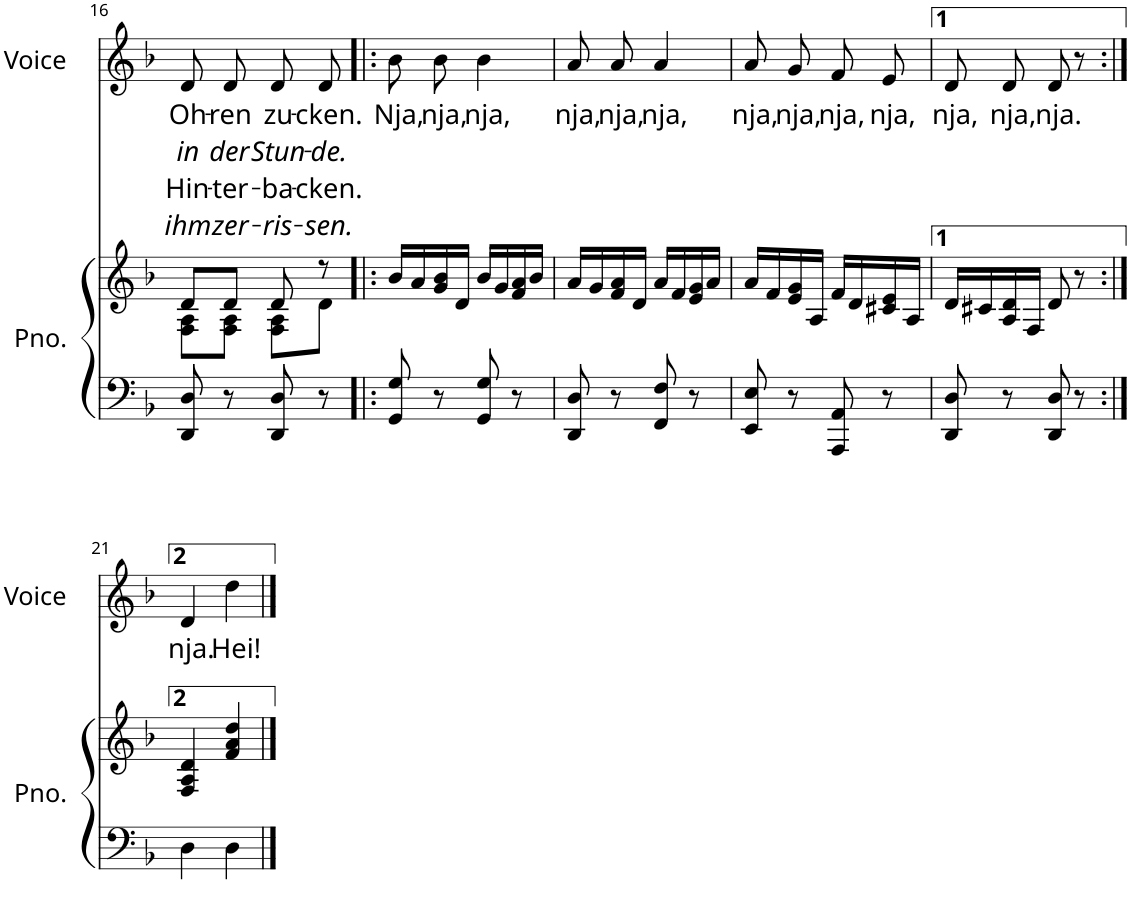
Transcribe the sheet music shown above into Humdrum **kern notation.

**kern	**kern	**kern	**text	**text	**text	**text
*part2	*part2	*part1	*part1	*part1	*part1	*part1
*staff3	*staff2	*staff1	*staff1	*staff1	*staff1	*staff1
*I"Piano	*	*I"P1	*	*	*	*
*I'Pno.	*	*	*	*	*	*
!!LO:PB:g=z
*clefF4	*clefG2	*clefG2	*	*	*	*
*k[b-]	*k[b-]	*k[b-]	*	*	*	*
*F:	*F:	*F:	*	*	*	*
*M2/4	*M2/4	*M2/4	*	*	*	*
=16	=16	=16	=16	=16	=16	=16
*	*^	*	*	*	*	*
!	!	!	!	!LO:LY:b	!LO:LY:b	!LO:LY:b	!LO:LY:b
8DD/ 8D/	8d/L	8F\ 8A\L	8d/L	Oh-	in	Hin-	ihm
!	!	!	!	!LO:LY:b	!LO:LY:b	!LO:LY:b	!LO:LY:b
8r	8d/J	8F\ 8A\J	8d/J	-ren	der	-ter-	zer-
!	!	!	!	!LO:LY:b	!LO:LY:b	!LO:LY:b	!LO:LY:b
8DD/ 8D/	8d/	8F\ 8A\L	8d/L	zu-	Stun-	-ba-	-ris-
!	!	!	!	!LO:LY:b	!LO:LY:b	!LO:LY:b	!LO:LY:b
8r	8r	8d\J	8d/J	-cken.	-de.	-cken.	-sen.
=17!|:	=17!|:	=17!|:	=17!|:	=17!|:	=17!|:	=17!|:	=17!|:
!	!	!	!	!LO:LY:b	!	!	!
*	*v	*v	*	*	*	*	*
8GG/ 8G/	16b-/LL	8b-\L	Nja,	.	.	.
.	16a/	.	.	.	.	.
!	!	!	!LO:LY:b	!	!	!
8r	16g/ 16b-/	8b-\J	nja,	.	.	.
.	16d/JJ	.	.	.	.	.
!	!	!	!LO:LY:b	!	!	!
8GG/ 8G/	16b-/LL	4b-\	nja,	.	.	.
.	16g/	.	.	.	.	.
8r	16f/ 16a/	.	.	.	.	.
.	16b-/JJ	.	.	.	.	.
=18	=18	=18	=18	=18	=18	=18
!	!	!	!LO:LY:b	!	!	!
8DD/ 8D/	16a/LL	8a/L	nja,	.	.	.
.	16g/	.	.	.	.	.
!	!	!	!LO:LY:b	!	!	!
8r	16f/ 16a/	8a/J	nja,	.	.	.
.	16d/JJ	.	.	.	.	.
!	!	!	!LO:LY:b	!	!	!
8FF/ 8F/	16a/LL	4a/	nja,	.	.	.
.	16f/	.	.	.	.	.
8r	16e/ 16g/	.	.	.	.	.
.	16a/JJ	.	.	.	.	.
=19	=19	=19	=19	=19	=19	=19
!	!	!	!LO:LY:b	!	!	!
8EE/ 8E/	16a/LL	8a/L	nja,	.	.	.
.	16f/	.	.	.	.	.
!	!	!	!LO:LY:b	!	!	!
8r	16e/ 16g/	8g/J	nja,	.	.	.
.	16A/JJ	.	.	.	.	.
!	!	!	!LO:LY:b	!	!	!
8AAA/ 8AA/	16f/LL	8f/L	nja,	.	.	.
.	16d/	.	.	.	.	.
!	!	!	!LO:LY:b	!	!	!
8r	16c#X/ 16e/	8e/J	nja,	.	.	.
.	16A/JJ	.	.	.	.	.
=20	=20	=20	=20	=20	=20	=20
!	!	!	!LO:LY:b	!	!	!
8DD/ 8D/	16d/LL	8d/L	nja,	.	.	.
.	16c#X/	.	.	.	.	.
!	!	!	!LO:LY:b	!	!	!
8r	16A/ 16d/	8d/J	nja,	.	.	.
.	16F/JJ	.	.	.	.	.
!	!	!	!LO:LY:b	!	!	!
8DD/ 8D/	8d/	8d/	nja.	.	.	.
8r	8r	8r	.	.	.	.
!!LO:LB:g=z
=21:|!	=21:|!	=21:|!	=21:|!	=21:|!	=21:|!	=21:|!
!	!	!	!LO:LY:b	!	!	!
4D\	4F/ 4A/ 4d/	4d/	nja.	.	.	.
!	!	!	!LO:LY:b	!	!	!
4D\	4f/ 4a/ 4dd/	4dd\	Hei!	.	.	.
==	==	==	==	==	==	==
*-	*-	*-	*-	*-	*-	*-
